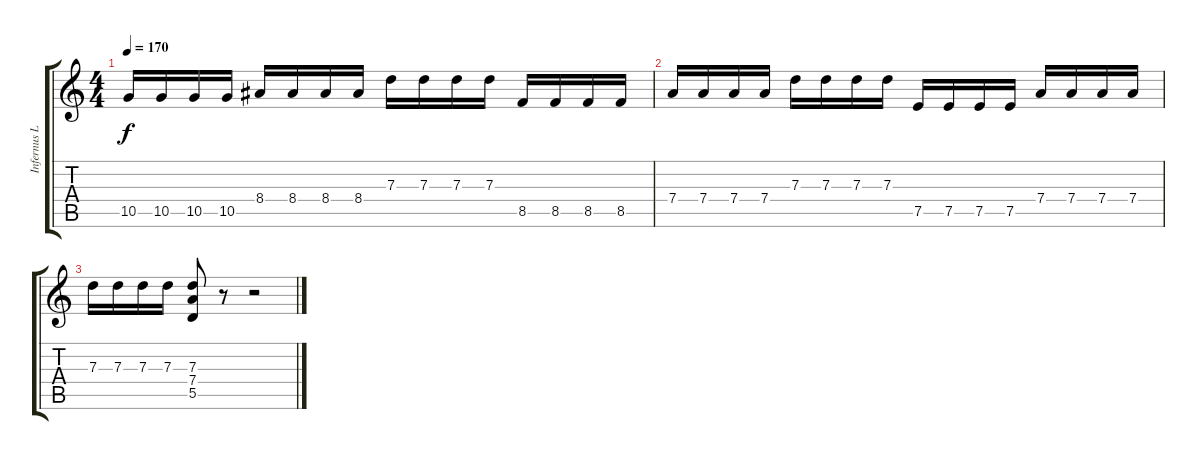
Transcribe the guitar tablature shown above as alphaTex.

\track ("Infernus Lead" "Infernus L") {instrument distortionguitar}
\staff {score tabs}
\tuning (E4 B3 G3 D3 A2 E2) {hide}
\ts (4 4)
\tempo 170
\clef g2
\ks c
10.5.16{dy f} 10.5.16 10.5.16 10.5.16 8.4.16 8.4.16 8.4.16 8.4.16 7.3.16 7.3.16 7.3.16 7.3.16 8.5.16 8.5.16 8.5.16 8.5.16 |
7.4.16 7.4.16 7.4.16 7.4.16 7.3.16 7.3.16 7.3.16 7.3.16 7.5.16 7.5.16 7.5.16 7.5.16 7.4.16 7.4.16 7.4.16 7.4.16 |
7.3.16 7.3.16 7.3.16 7.3.16 (7.3 7.4 5.5).8 r.8 r.2
